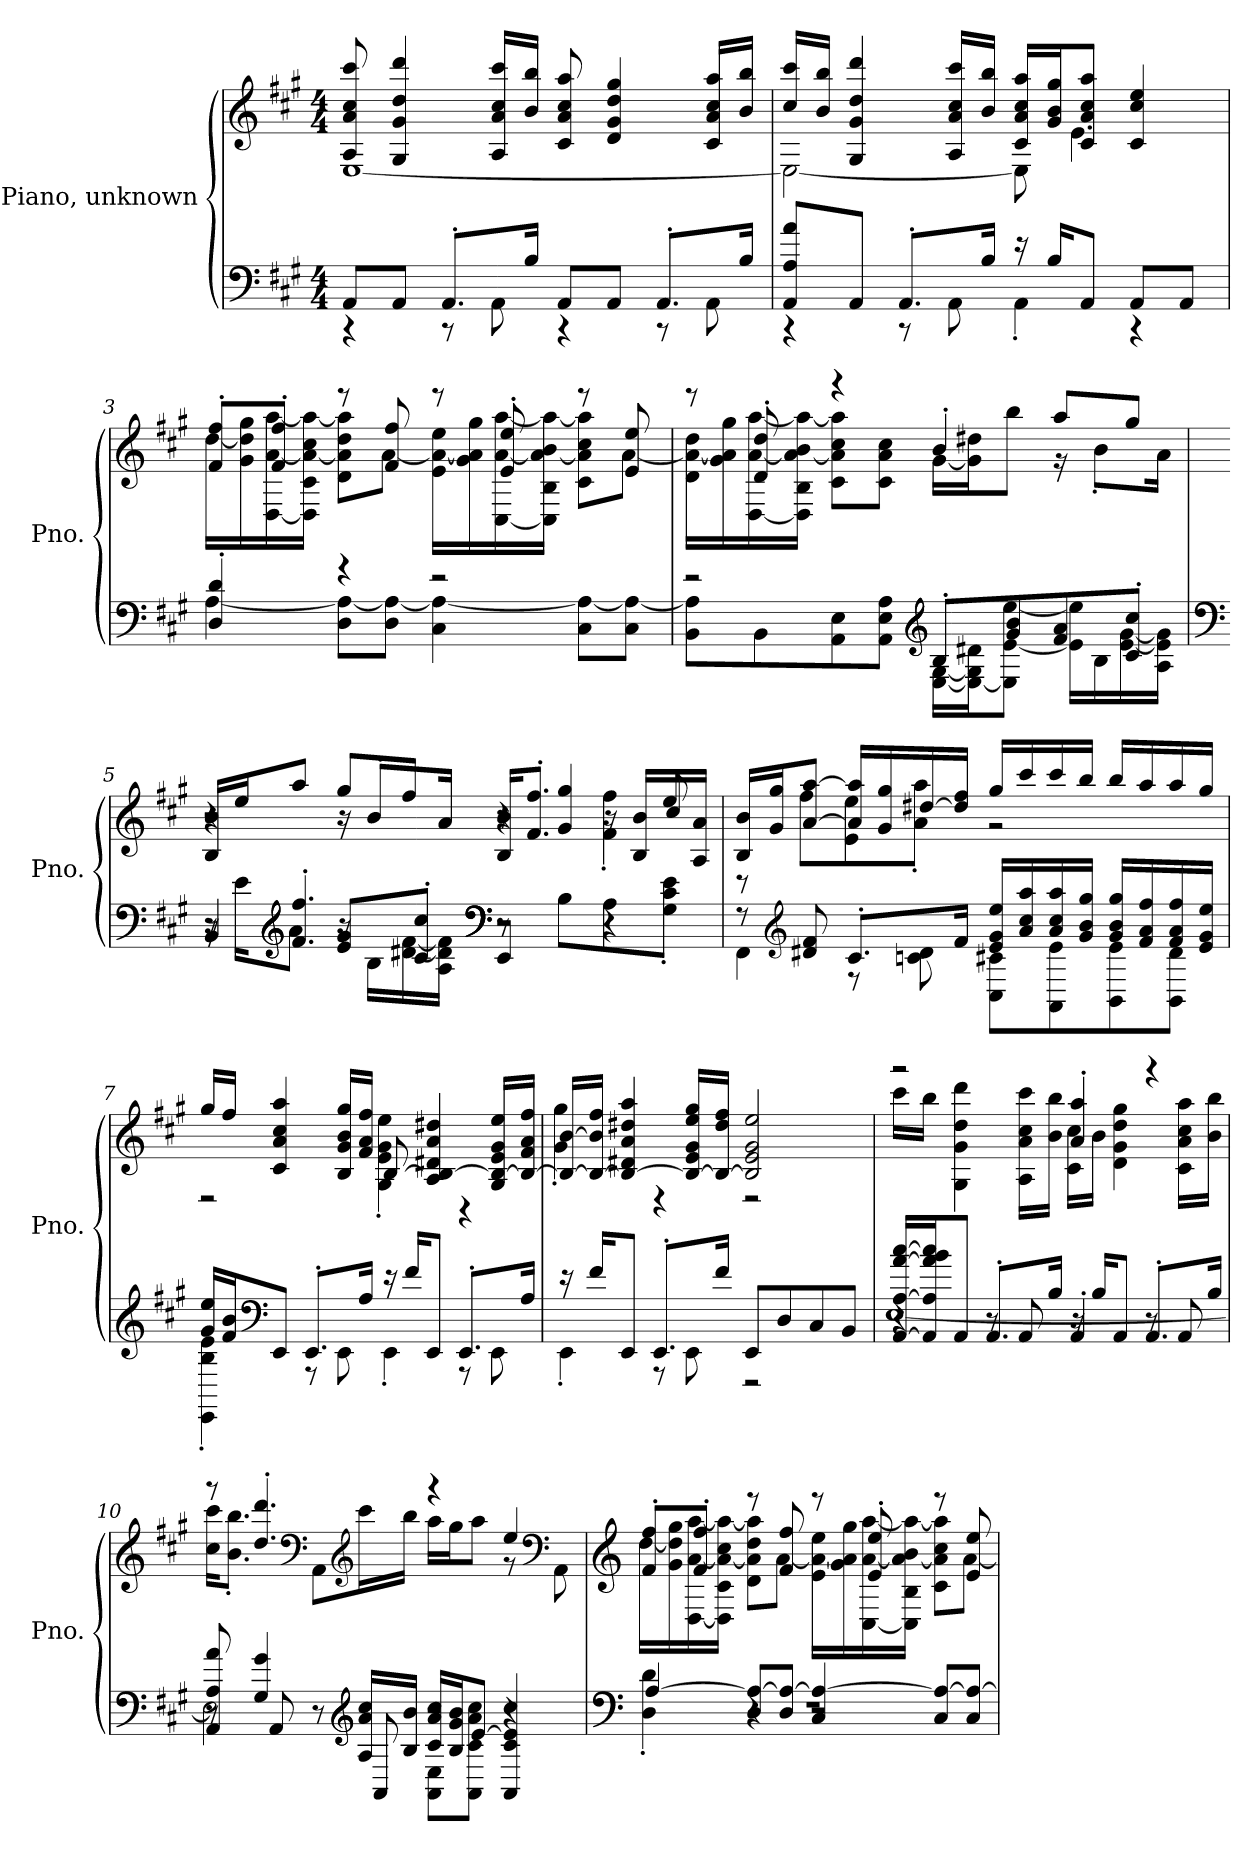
**kern	**kern
*part1	*part1
*staff2	*staff1
*I"Piano, unknown	*
*I'Pno.	*
*clefF4	*clefG2
*k[f#c#g#]	*k[f#c#g#]
*M4/4	*M4/4
*MM120	*MM120
=1	=1
*^	*^
8AA/L	4r	8A/ 8a/ 8cc#/ 8ccc#/	[1E
8AA/J	.	4G#/ 4g#/ 4dd/ 4ddd/	.
8.AA'/L	8r	.	.
.	8AA\	16A/ 16a/ 16cc#/ 16ccc#/LL	.
16B/Jk	.	16b/ 16bb/JJ	.
8AA/L	4r	8c#/ 8a/ 8cc#/ 8aa/	.
8AA/J	.	4d/ 4g#/ 4dd/ 4gg#/	.
8.AA'/L	8r	.	.
.	8AA\	16c#/ 16a/ 16cc#/ 16aa/LL	.
16B/Jk	.	16b/ 16bb/JJ	.
=2	=2	=2	=2
8AA/ 8A/ 8a/L	4r	16cc#/ 16ccc#/LL	2E\_
.	.	16b/ 16bb/JJ	.
8AA/J	.	4G#/ 4g#/ 4dd/ 4ddd/	.
8.AA'/L	8r	.	.
.	8AA\	16A/ 16a/ 16cc#/ 16ccc#/LL	.
16B/Jk	.	16b/ 16bb/JJ	.
16r	4AA'\	16c#/ 16a/ 16cc#/ 16aa/LL	8E\]
16B/KL	.	16g#/ 16b/ 16gg#/J	.
8AA/J	.	8c#/ 8a/ 8cc#/ 8aa/J	4.e\
8AA/L	4r	4c#/ 4cc#/ 4ee/	.
8AA/J	.	.	.
!!LO:LB:g=z	!!
=3	=3	=3	=3
4D/' 4d/'	[4A\	8f#/' 8ff#/'L	[16dd\LL
.	.	.	16g#\ 16dd\] 16gg#\
.	.	8f#/' 8ff#/'J	[16D\ [16a\ [16aa\
.	.	.	16D\] 16c#\ 16a\_ 16cc#\ 16aa\_JJ
4r	8D\ 8A\_L	8r	8d\ 8a\] 8dd\ 8aa\]L
.	8D\ 8A\_J	8f#/ 8ff#/	[8a\J
2r	4C#\ 4A\_	8r	16e\ 16a\_ 16ee\LL
.	.	.	16g#\ 16a\] 16gg#\
.	.	8e/' 8ee/'	[16C#\ [16a\ [16aa\
.	.	.	16C#\] 16B\ 16a\_ 16b\ 16aa\_JJ
.	8C#\ 8A\_L	8r	8c#\ 8a\] 8cc#\ 8aa\]L
.	8C#\ 8A\_J	8e/ 8ee/	[8a\J
=4	=4	=4	=4
2r	8BB\ 8A\]L	8r	16d\ 16a\_ 16dd\LL
.	.	.	16g#\ 16a\] 16gg#\
.	8BB\	8d/' 8dd/'	[16D\ [16a\ [16aa\
.	.	.	16D\] 16B\ 16a\_ 16b\ 16aa\_JJ
.	8AA\ 8E\	4r	8c#\ 8a\] 8cc#\ 8aa\]L
.	8AA\ 8E\ 8A\J	.	8c#\ 8a\ 8cc#\J
*clefG2	*	*	*
8B'/L	[16E\ [16G#\LL	4b'/	[16g#\LL
.	16E\_ 16G#\] 16d#X\J	.	16g#\] 16dd#X\J
8g#/ 8b/	8E\] [8e\ [8ee\J	.	8bb\J
8f#/ 8a/	16e\] 16ee\]LL	8aa/L	16r
.	16B\	.	8b'\L
8c#/' 8cc#/'J	[16e\ [16g#\	8gg#/J	.
.	16A\ 16e\] 16g#\]JJ	.	16a\Jk
*v	*v	*	*
*	*v	*v
!!LO:LB:g=z
=5	=5
*clefF4	*
*^	*^
*	*^	*	*^
8r	16r	4BB/	4r	2r	16B/ 16b/LL
.	16e\KL	.	.	.	16ee/J
*clefG2	*	*	*	*	*
4.f#/' 4.ff#/'	8a\J	.	.	.	8aa/J
.	16r	8e/ 8g#/L	8gg#/L	.	16r
.	16B\LL	.	.	.	8b'/L
.	[16d#X\ [16f#\	8c#/' 8cc#/'J	8ff#/J	.	.
.	16A\ 16d#\] 16f#\]JJ	.	.	.	16a/Jk
*clefF4	*	*	*	*	*
2r	8r	4EE/	8r	4r	16B/ 16b/KL
.	.	.	.	.	8.f#/' 8.ff#/'J
.	8B\L	.	4g#/ 4gg#/	.	.
.	8A\	4r	.	4f#\' 4ff#\'	16r
.	.	.	.	.	16B/ 16b/LL
.	8G#\' 8c#\' 8e\'J	.	8ee/	.	16cc#/
.	.	.	.	.	16A/ 16a/JJ
*	*v	*v	*	*	*
*	*	*	*v	*v
=6	=6	=6	=6
8r	4FF#\	16B/ 16b/LL	8r
.	.	16g#/ 16gg#/J	.
*clefG2	*	*	*
8d#X/ 8f#/	.	[8a/ [8aa/J	8ff#\L
8.c#'/L	8r	16a/] 16aa/]LL	8e\ 8ee\
.	.	16g#/ 16gg#/	.
.	8cn\ 8d#\	[16dd#X/	8a\' 8aa\'J
16f#/Jk	.	16dd#/] 16ff#/JJ	.
16e/ 16g#/ 16ee/LL	8C#\ 8c#X\L	16gg#/LL	2r
16a/ 16cc#/ 16aa/	.	16ccc#/	.
16a/ 16cc#/ 16aa/	8AA\ 8e\	16ccc#/	.
16g#/ 16b/ 16gg#/JJ	.	16bb/JJ	.
16g#/ 16b/ 16gg#/LL	8BB\ 8e\	16bb/LL	.
16f#/ 16a/ 16ff#/	.	16aa/	.
16f#/ 16a/ 16ff#/	8BB\ 8d#\J	16aa/	.
16e/ 16g#/ 16ee/JJ	.	16gg#/JJ	.
!!LO:LB:g=z	!!
=7	=7	=7	=7
16g#/ 16ee/LL	4EE\' 4B\' 4e\'	16gg#/LL	2r
16f#/ 16b/J	.	16ff#/JJ	.
*clefF4	*	*	*
8EE/J	.	4c#/ 4a/ 4cc#/ 4aa/	.
8.EE'/L	8r	.	.
.	8EE\	16B/ 16g#/ 16b/ 16gg#/LL	.
16A/Jk	.	16f#/ 16a/ 16ff#/JJ	.
16r	4EE'\	[8B/	4G#\' 4e\' 4g#\' 4ee\'
16f#/KL	.	.	.
8EE/J	.	4A/ 4B/_ 4d#X/ 4a/ 4dd#X/	.
8.EE'/L	8r	.	4r
.	8EE\	16G#/ 16B/_ 16e/ 16g#/ 16ee/LL	.
16A/Jk	.	16B/_ 16f#/ 16a/ 16ff#/JJ	.
=8	=8	=8	=8
16r	4EE'\	16B/_ [16b/LL	4g#\' 4gg#\'
16f#/KL	.	16B/_ 16b/] 16ff#/JJ	.
8EE/J	.	4B/_ 4d#X/ 4a/ 4dd#X/ 4aa/	.
8.EE'/L	8r	.	4r
.	8EE\	16B/_ 16e/ 16g#/ 16ee/ 16gg#/LL	.
16f#/Jk	.	16B/_ 16dd#/ 16ff#/JJ	.
8EE/L	2r	2B/] 2e/ 2g#/ 2ee/	2r
8D/	.	.	.
8C#/	.	.	.
8BB/J	.	.	.
!!LO:LB:g=z	!!
=9	=9	=9	=9
*	*^	*	*
[16AA/ [16A/ [16a/ [16cc#/LL	[1E	4r	2r	16ccc#\LL
16AA/] 16A/] 16a/] 16b/ 16cc#/]J	.	.	.	16bb\JJ
8AA/J	.	.	.	4G#\ 4g#\ 4dd\ 4ddd\
8.AA'/L	.	8r	.	.
.	.	8AA/	.	16A\ 16a\ 16cc#\ 16ccc#\LL
16B/Jk	.	.	.	16b\ 16bb\JJ
16r	.	4AA'/	4a/' 4aa/'	16c#\ 16cc#\LL
16B/KL	.	.	.	16b\JJ
8AA/J	.	.	.	4d\ 4g#\ 4dd\ 4gg#\
8.AA'/L	.	8r	4r	.
.	.	8AA/	.	16c#\ 16a\ 16cc#\ 16aa\LL
16B/Jk	.	.	.	16b\ 16bb\JJ
=10	=10	=10	=10	=10
8AA/ 8A/ 8a/	2E\]	8r	8r	16cc#\ 16ccc#\KL
.	.	.	.	8.b\' 8.bb\'J
4G#/ 4g#/	.	8AA/	4.dd/' 4.ddd/'	.
*	*	*	*clefF4	*
.	.	8r	.	8AA\L
*clefG2	*	*	*clefG2	*
16A/ 16a/ 16cc#/LL	.	8AA/	.	16ccc#\L
16B/ 16b/JJ	.	.	.	16bb\JJ
16c#/ 16a/ 16cc#/LL	8AA\ 8E\L	2r	4r	16aa\LL
16B/ 16g#/ 16b/J	.	.	.	16gg#\J
[8e/J	8AA\ 8c#\ 8a\ 8cc#\J	.	.	8aa\J
4AA/ 4c#/ 4e/] 4cc#/	4r	.	4ee/	8r
*	*	*	*clefF4	*
.	.	.	.	8AA\
!!LO:LB:g=z	!!
=11	=11	=11	=11	=11
*clefF4	*	*	*clefG2	*
1r	4D\' 4d\'	[4A/	8f#/' 8ff#/'L	[16dd\LL
.	.	.	.	16g#\ 16dd\] 16gg#\
.	.	.	8f#/' 8ff#/'J	[16D\ [16a\ [16aa\
.	.	.	.	16D\] 16c#\ 16a\_ 16cc#\ 16aa\_JJ
.	4r	8D/ 8A/_L	8r	8d\ 8a\] 8dd\ 8aa\]L
.	.	8D/ 8A/_J	8f#/ 8ff#/	[8a\J
.	2r	4C#/ 4A/_	8r	16e\ 16a\_ 16ee\LL
.	.	.	.	16g#\ 16a\] 16gg#\
.	.	.	8e/' 8ee/'	[16C#\ [16a\ [16aa\
.	.	.	.	16C#\] 16B\ 16a\_ 16b\ 16aa\_JJ
.	.	8C#/ 8A/_L	8r	8c#\ 8a\] 8cc#\ 8aa\]L
.	.	8C#/ 8A/_J	8e/ 8ee/	[8a\J
*v	*v	*v	*	*
*	*v	*v
=	=
*-	*-
